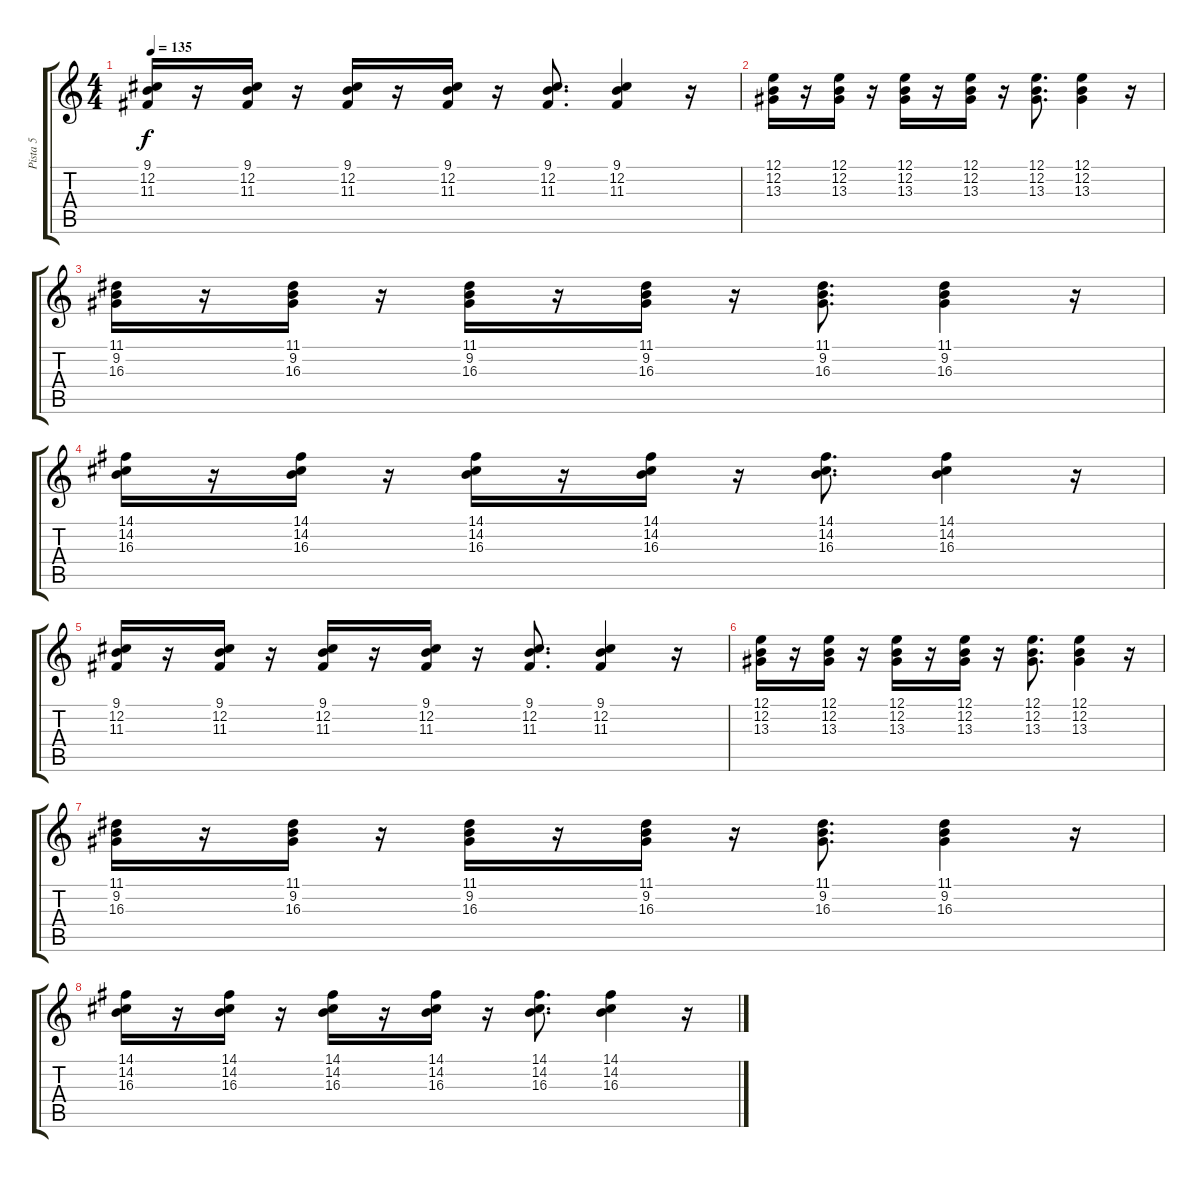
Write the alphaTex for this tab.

\track ("Pista 5" "Pista 5") {instrument vibraphone}
\staff {score tabs}
\tuning (E4 B3 G3 D3 A2 E2) {hide}
\ts (4 4)
\tempo 135
\clef g2
\ks c
(9.1 12.2 11.3).16{dy f} r.16 (9.1 12.2 11.3).16 r.16 (9.1 12.2 11.3).16 r.16 (9.1 12.2 11.3).16 r.16 (9.1 12.2 11.3).8{d} (9.1 12.2 11.3).4 r.16 |
(12.1 12.2 13.3).16 r.16 (12.1 12.2 13.3).16 r.16 (12.1 12.2 13.3).16 r.16 (12.1 12.2 13.3).16 r.16 (12.1 12.2 13.3).8{d} (12.1 12.2 13.3).4 r.16 |
(11.1 9.2 16.3).16 r.16 (11.1 9.2 16.3).16 r.16 (11.1 9.2 16.3).16 r.16 (11.1 9.2 16.3).16 r.16 (11.1 9.2 16.3).8{d} (11.1 9.2 16.3).4 r.16 |
(14.1 14.2 16.3).16 r.16 (14.1 14.2 16.3).16 r.16 (14.1 14.2 16.3).16 r.16 (14.1 14.2 16.3).16 r.16 (14.1 14.2 16.3).8{d} (14.1 14.2 16.3).4 r.16 |
(9.1 12.2 11.3).16 r.16 (9.1 12.2 11.3).16 r.16 (9.1 12.2 11.3).16 r.16 (9.1 12.2 11.3).16 r.16 (9.1 12.2 11.3).8{d} (9.1 12.2 11.3).4 r.16 |
(12.1 12.2 13.3).16 r.16 (12.1 12.2 13.3).16 r.16 (12.1 12.2 13.3).16 r.16 (12.1 12.2 13.3).16 r.16 (12.1 12.2 13.3).8{d} (12.1 12.2 13.3).4 r.16 |
(11.1 9.2 16.3).16 r.16 (11.1 9.2 16.3).16 r.16 (11.1 9.2 16.3).16 r.16 (11.1 9.2 16.3).16 r.16 (11.1 9.2 16.3).8{d} (11.1 9.2 16.3).4 r.16 |
(14.1 14.2 16.3).16 r.16 (14.1 14.2 16.3).16 r.16 (14.1 14.2 16.3).16 r.16 (14.1 14.2 16.3).16 r.16 (14.1 14.2 16.3).8{d} (14.1 14.2 16.3).4 r.16
